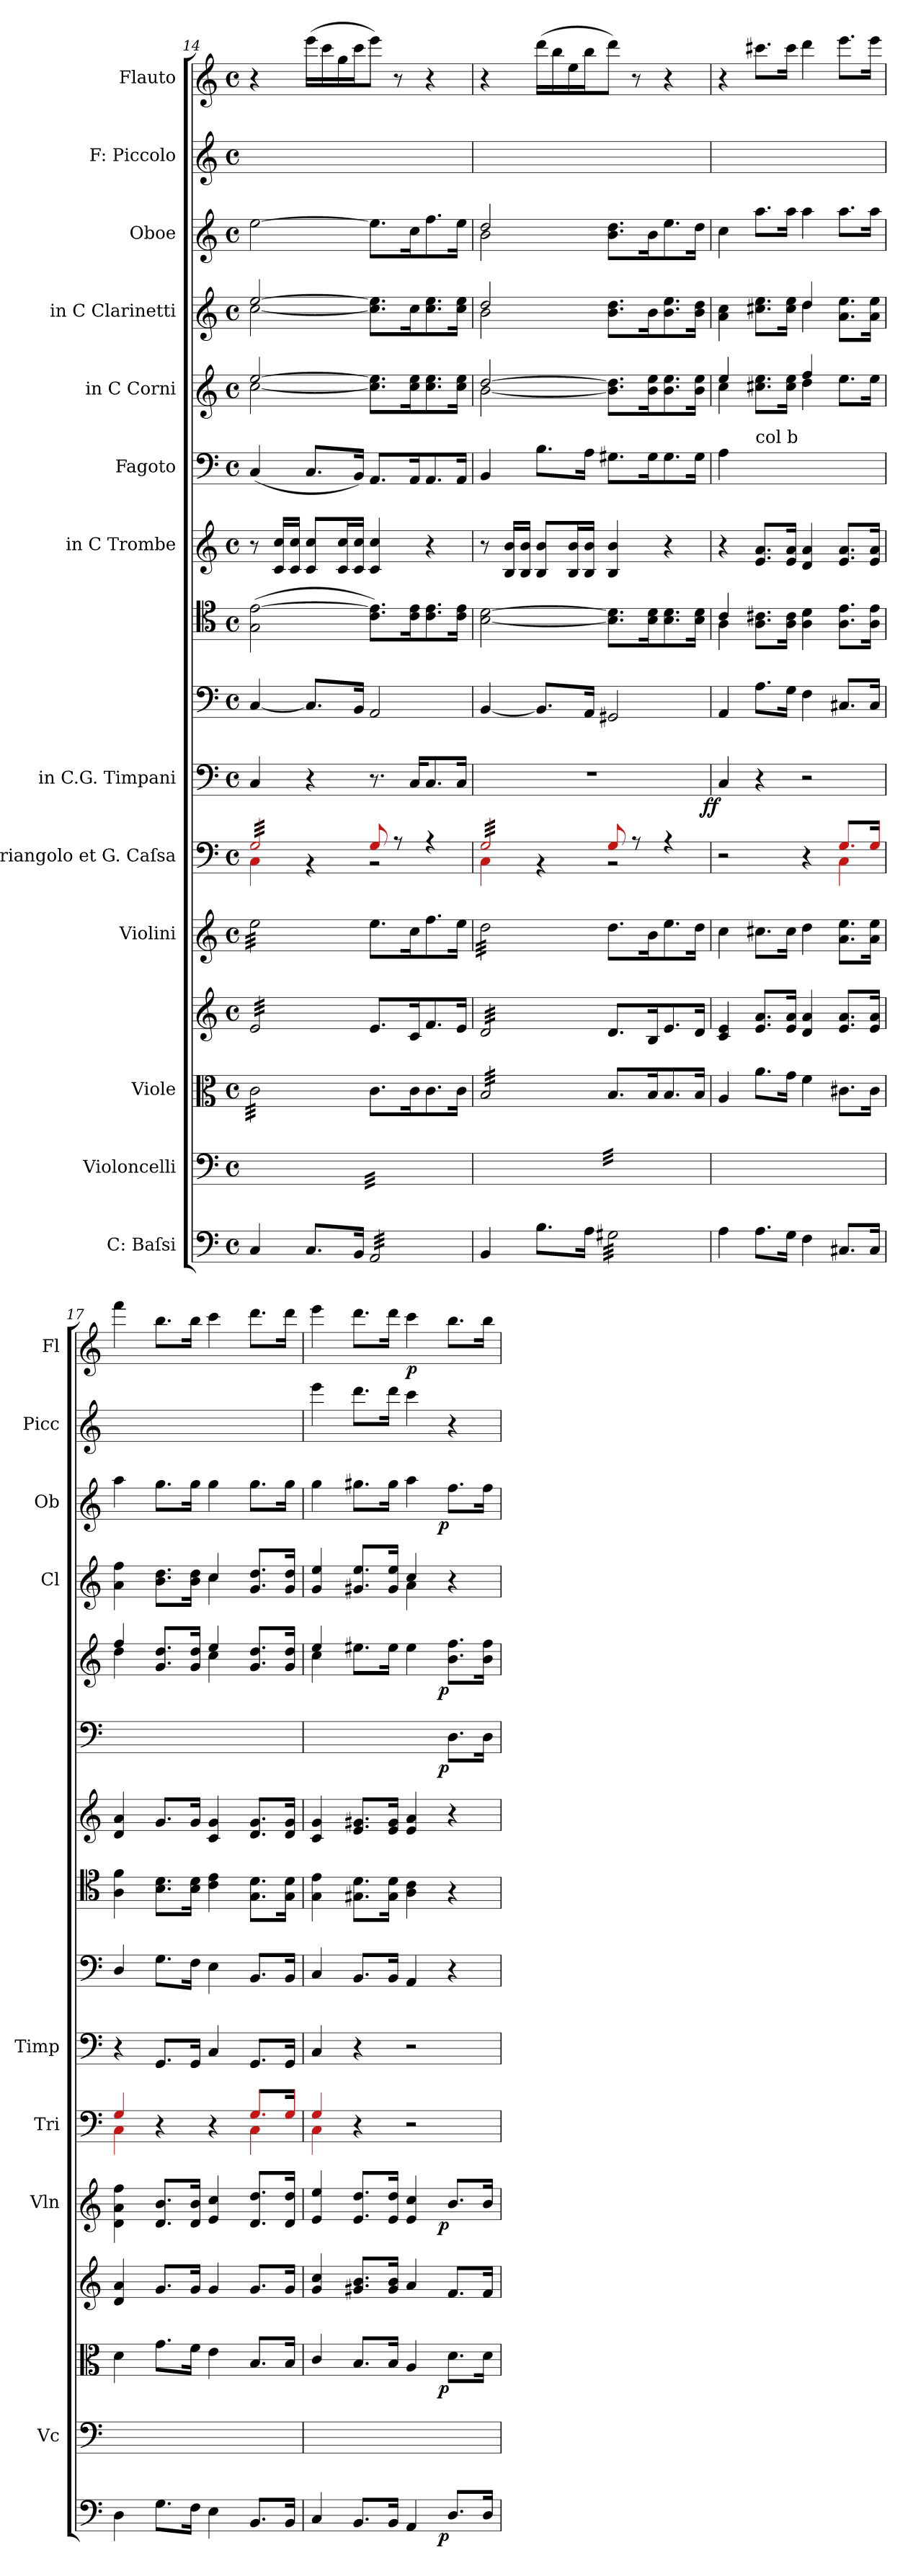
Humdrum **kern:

**kern	**dynam	**kern	**kern	**dynam	**kern	**kern	**dynam	**kern	**kern	**dynam	**kern	**kern	**kern	**kern	**dynam	**kern	**dynam	**kern	**kern	**dynam	**kern	**kern	**dynam
*part16	*part16	*part15	*part14	*part14	*part13	*part12	*part12	*part11	*part10	*part10	*part9	*part8	*part7	*part6	*part6	*part5	*part5	*part4	*part3	*part3	*part2	*part1	*part1
*staff16	*staff16	*staff15	*staff14	*staff14	*staff13	*staff12	*staff12	*staff11	*staff10	*staff10	*staff9	*staff8	*staff7	*staff6	*staff6	*staff5	*staff5	*staff4	*staff3	*staff3	*staff2	*staff1	*staff1
*I"C: Baſsi	*	*I"Violoncelli	*I"Viole	*	*	*I"Violini	*	*I"Triangolo et G. Caſsa	*I"in C.G. Timpani	*	*	*	*I"in C Trombe	*I"Fagoto	*	*I"in C Corni	*	*I"in C Clarinetti	*I"Oboe	*	*I"F: Piccolo	*I"Flauto	*
*	*	*I'Vc	*	*	*	*I'Vln	*	*I'Tri	*I'Timp	*	*	*	*	*	*	*	*	*I'Cl	*I'Ob	*	*I'Picc	*I'Fl	*
*clefF4	*	*clefF4	*clefC3	*	*clefG2	*clefG2	*	*clefF4	*clefF4	*	*clefF4	*clefC4	*clefG2	*clefF4	*	*clefG2	*	*clefG2	*clefG2	*	*clefG2	*clefG2	*
*k[]	*	*k[]	*k[]	*	*k[]	*k[]	*	*k[]	*k[]	*	*k[]	*k[]	*k[]	*k[]	*	*k[]	*	*k[]	*k[]	*	*k[]	*k[]	*
*M4/4	*	*M4/4	*M4/4	*	*M4/4	*M4/4	*	*M4/4	*M4/4	*	*M4/4	*M4/4	*M4/4	*M4/4	*	*M4/4	*	*M4/4	*M4/4	*	*M4/4	*M4/4	*
*met(c)	*	*met(c)	*met(c)	*	*met(c)	*met(c)	*	*met(c)	*met(c)	*	*met(c)	*met(c)	*met(c)	*met(c)	*	*met(c)	*	*met(c)	*met(c)	*	*met(c)	*met(c)	*
=14	=14	=14	=14	=14	=14	=14	=14	=14	=14	=14	=14	=14	=14	=14	=14	=14	=14	=14	=14	=14	=14	=14	=14
*	*	*	*	*	*	*	*	*^	*	*	*	*	*	*	*	*^	*	*^	*	*	*	*	*
*	*	*	*tremolo	*	*	*	*	*	*	*	*	*	*	*	*	*	*	*	*	*	*	*	*	*	*	*
*	*	*	*	*	*tremolo	*	*	*	*	*	*	*	*	*	*	*	*	*	*	*	*	*	*	*	*	*
*	*	*	*	*	*	*tremolo	*	*	*	*	*	*	*	*	*	*	*	*	*	*	*	*	*	*	*	*
*	*	*	*	*	*	*	*	*tremolo	*	*	*	*	*	*	*	*	*	*	*	*	*	*	*	*	*	*
4C/	.	4C/yy	32c\LLL	.	32e/LLL	32ee\LLL	.	32Ree/LLL	4Ra\	4C/	.	[4C/	(2G\ [2e\	8r	(4C/	.	[2ee/	[>2cc\	.	[2ee/	[>2cc\	[2ee\	.	4ryy	4r	.
.	.	.	32c\	.	32e/	32ee\	.	32Ree/	.	.	.	.	.	.	.	.	.	.	.	.	.	.	.	.	.	.
.	.	.	32c\	.	32e/	32ee\	.	32Ree/	.	.	.	.	.	.	.	.	.	.	.	.	.	.	.	.	.	.
.	.	.	32c\	.	32e/	32ee\	.	32Ree/	.	.	.	.	.	.	.	.	.	.	.	.	.	.	.	.	.	.
.	.	.	32c\	.	32e/	32ee\	.	32Ree/	.	.	.	.	.	16c/ 16cc/LL	.	.	.	.	.	.	.	.	.	.	.	.
.	.	.	32c\	.	32e/	32ee\	.	32Ree/	.	.	.	.	.	.	.	.	.	.	.	.	.	.	.	.	.	.
.	.	.	32c\	.	32e/	32ee\	.	32Ree/	.	.	.	.	.	16c/ 16cc/JJ	.	.	.	.	.	.	.	.	.	.	.	.
.	.	.	32c\	.	32e/	32ee\	.	32Ree/	.	.	.	.	.	.	.	.	.	.	.	.	.	.	.	.	.	.
8.C/L	.	8.C/Lyy	32c\	.	32e/	32ee\	.	32Ree/	4r	4r	.	8.C/L]	.	8c/ 8cc/L	8.C/L	.	.	.	.	.	.	.	.	16eee\LLyy	(16eee\LL	.
.	.	.	32c\	.	32e/	32ee\	.	32Ree/	.	.	.	.	.	.	.	.	.	.	.	.	.	.	.	.	.	.
.	.	.	32c\	.	32e/	32ee\	.	32Ree/	.	.	.	.	.	.	.	.	.	.	.	.	.	.	.	16ccc\yy	16ccc\	.
.	.	.	32c\	.	32e/	32ee\	.	32Ree/	.	.	.	.	.	.	.	.	.	.	.	.	.	.	.	.	.	.
.	.	.	32c\	.	32e/	32ee\	.	32Ree/	.	.	.	.	.	16c/ 16cc/L	.	.	.	.	.	.	.	.	.	16gg\yy	16gg\	.
.	.	.	32c\	.	32e/	32ee\	.	32Ree/	.	.	.	.	.	.	.	.	.	.	.	.	.	.	.	.	.	.
16BB/Jk	.	16BB/Jkyy	32c\	.	32e/	32ee\	.	32Ree/	.	.	.	16BB/Jk	.	16c/ 16cc/JJ	16BB/Jk)	.	.	.	.	.	.	.	.	16ccc\Jyy	16ccc\J	.
.	.	.	32c\JJJ	.	32e/JJJ	32ee\JJJ	.	32Ree/JJJ	.	.	.	.	.	.	.	.	.	.	.	.	.	.	.	.	.	.
*	*	*	*	*	*	*	*	*Xtremolo	*	*	*	*	*	*	*	*	*	*	*	*	*	*	*	*	*	*
*	*	*	*	*	*	*Xtremolo	*	*	*	*	*	*	*	*	*	*	*	*	*	*	*	*	*	*	*	*
*	*	*	*	*	*Xtremolo	*	*	*	*	*	*	*	*	*	*	*	*	*	*	*	*	*	*	*	*	*
*	*	*	*Xtremolo	*	*	*	*	*	*	*	*	*	*	*	*	*	*	*	*	*	*	*	*	*	*	*
*tremolo	*	*	*	*	*	*	*	*	*	*	*	*	*	*	*	*	*	*	*	*	*	*	*	*	*	*
*	*	*tremolo	*	*	*	*	*	*	*	*	*	*	*	*	*	*	*	*	*	*	*	*	*	*	*	*
32AA/LLL	.	32AA/yyLLL	8.c\L	.	8.e/L	8.ee\L	.	8Ree/	2r	8.r	.	2AA/	8.c\ 8.e]\L)	4c/ 4cc/	8.AA/L	.	8.cc]\ 8.ee]\L	2ryy	.	8.cc]\ 8.ee]\L	2ryy	8.ee\L]	.	8eee\Jyy	8eee\J)	.
32AA/	.	32AA/yy	.	.	.	.	.	.	.	.	.	.	.	.	.	.	.	.	.	.	.	.	.	.	.	.
32AA/	.	32AA/yy	.	.	.	.	.	.	.	.	.	.	.	.	.	.	.	.	.	.	.	.	.	.	.	.
32AA/	.	32AA/yy	.	.	.	.	.	.	.	.	.	.	.	.	.	.	.	.	.	.	.	.	.	.	.	.
32AA/	.	32AA/yy	.	.	.	.	.	8r	.	.	.	.	.	.	.	.	.	.	.	.	.	.	.	8ryy	8r	.
32AA/	.	32AA/yy	.	.	.	.	.	.	.	.	.	.	.	.	.	.	.	.	.	.	.	.	.	.	.	.
32AA/	.	32AA/yy	16c\K	.	16c/K	16cc\K	.	.	.	16C/KL	.	.	16c\ 16e\K	.	16AA/K	.	16cc\ 16ee\K	.	.	16cc\K	.	16cc\K	.	.	.	.
32AA/	.	32AA/yy	.	.	.	.	.	.	.	.	.	.	.	.	.	.	.	.	.	.	.	.	.	.	.	.
32AA/	.	32AA/yy	8.c\	.	8.f/	8.ff\	.	4r	.	8.C/	.	.	8.c\ 8.e\	4r	8.AA/	.	8.cc\ 8.ee\	.	.	8.cc\ 8.ee\	.	8.ff\	.	4ryy	4r	.
32AA/	.	32AA/yy	.	.	.	.	.	.	.	.	.	.	.	.	.	.	.	.	.	.	.	.	.	.	.	.
32AA/	.	32AA/yy	.	.	.	.	.	.	.	.	.	.	.	.	.	.	.	.	.	.	.	.	.	.	.	.
32AA/	.	32AA/yy	.	.	.	.	.	.	.	.	.	.	.	.	.	.	.	.	.	.	.	.	.	.	.	.
32AA/	.	32AA/yy	.	.	.	.	.	.	.	.	.	.	.	.	.	.	.	.	.	.	.	.	.	.	.	.
32AA/	.	32AA/yy	.	.	.	.	.	.	.	.	.	.	.	.	.	.	.	.	.	.	.	.	.	.	.	.
32AA/	.	32AA/yy	16c\Jk	.	16e/Jk	16ee\Jk	.	.	.	16C/Jk	.	.	16c\ 16e\Jk	.	16AA/Jk	.	16cc\ 16ee\Jk	.	.	16cc\ 16ee\Jk	.	16ee\Jk	.	.	.	.
32AA/JJJ	.	32AA/yyJJJ	.	.	.	.	.	.	.	.	.	.	.	.	.	.	.	.	.	.	.	.	.	.	.	.
*	*	*Xtremolo	*	*	*	*	*	*	*	*	*	*	*	*	*	*	*	*	*	*	*	*	*	*	*	*
*Xtremolo	*	*	*	*	*	*	*	*	*	*	*	*	*	*	*	*	*	*	*	*	*	*	*	*	*	*
=15	=15	=15	=15	=15	=15	=15	=15	=15	=15	=15	=15	=15	=15	=15	=15	=15	=15	=15	=15	=15	=15	=15	=15	=15	=15	=15
*	*	*	*	*	*	*	*	*	*	*	*	*	*	*	*	*	*	*	*	*	*	*^	*	*	*	*
*	*	*	*tremolo	*	*	*	*	*	*	*	*	*	*	*	*	*	*	*	*	*	*	*	*	*	*	*	*
*	*	*	*	*	*tremolo	*	*	*	*	*	*	*	*	*	*	*	*	*	*	*	*	*	*	*	*	*	*
*	*	*	*	*	*	*tremolo	*	*	*	*	*	*	*	*	*	*	*	*	*	*	*	*	*	*	*	*	*
*	*	*	*	*	*	*	*	*tremolo	*	*	*	*	*	*	*	*	*	*	*	*	*	*	*	*	*	*	*
4BB/	.	4BB/yy	32B/LLL	.	32d/LLL	32dd\LLL	.	32Ree/LLL	4Ra\	1r	.	[4BB/	[2B\ [2d\	8r	4BB/	.	[2dd/	[2b\	.	2dd/	2b\	2dd/	2b\	.	4ryy	4r	.
.	.	.	32B/	.	32d/	32dd\	.	32Ree/	.	.	.	.	.	.	.	.	.	.	.	.	.	.	.	.	.	.	.
.	.	.	32B/	.	32d/	32dd\	.	32Ree/	.	.	.	.	.	.	.	.	.	.	.	.	.	.	.	.	.	.	.
.	.	.	32B/	.	32d/	32dd\	.	32Ree/	.	.	.	.	.	.	.	.	.	.	.	.	.	.	.	.	.	.	.
.	.	.	32B/	.	32d/	32dd\	.	32Ree/	.	.	.	.	.	16B/ 16b/LL	.	.	.	.	.	.	.	.	.	.	.	.	.
.	.	.	32B/	.	32d/	32dd\	.	32Ree/	.	.	.	.	.	.	.	.	.	.	.	.	.	.	.	.	.	.	.
.	.	.	32B/	.	32d/	32dd\	.	32Ree/	.	.	.	.	.	16B/ 16b/JJ	.	.	.	.	.	.	.	.	.	.	.	.	.
.	.	.	32B/	.	32d/	32dd\	.	32Ree/	.	.	.	.	.	.	.	.	.	.	.	.	.	.	.	.	.	.	.
8.B\L	.	8.B\Lyy	32B/	.	32d/	32dd\	.	32Ree/	4r	.	.	8.BB/L]	.	8B/ 8b/L	8.B\L	.	.	.	.	.	.	.	.	.	16ddd\LLyy	(16ddd\LL	.
.	.	.	32B/	.	32d/	32dd\	.	32Ree/	.	.	.	.	.	.	.	.	.	.	.	.	.	.	.	.	.	.	.
.	.	.	32B/	.	32d/	32dd\	.	32Ree/	.	.	.	.	.	.	.	.	.	.	.	.	.	.	.	.	16bb\yy	16bb\	.
.	.	.	32B/	.	32d/	32dd\	.	32Ree/	.	.	.	.	.	.	.	.	.	.	.	.	.	.	.	.	.	.	.
.	.	.	32B/	.	32d/	32dd\	.	32Ree/	.	.	.	.	.	16B/ 16b/L	.	.	.	.	.	.	.	.	.	.	16ee\yy	16ee\	.
.	.	.	32B/	.	32d/	32dd\	.	32Ree/	.	.	.	.	.	.	.	.	.	.	.	.	.	.	.	.	.	.	.
16A\Jk	.	16A\Jkyy	32B/	.	32d/	32dd\	.	32Ree/	.	.	.	16AA/Jk	.	16B/ 16b/JJ	16A\Jk	.	.	.	.	.	.	.	.	.	16bb\Jyy	16bb\J	.
.	.	.	32B/JJJ	.	32d/JJJ	32dd\JJJ	.	32Ree/JJJ	.	.	.	.	.	.	.	.	.	.	.	.	.	.	.	.	.	.	.
*	*	*	*	*	*	*	*	*Xtremolo	*	*	*	*	*	*	*	*	*	*	*	*	*	*	*	*	*	*	*
*	*	*	*	*	*	*Xtremolo	*	*	*	*	*	*	*	*	*	*	*	*	*	*	*	*	*	*	*	*	*
*	*	*	*	*	*Xtremolo	*	*	*	*	*	*	*	*	*	*	*	*	*	*	*	*	*	*	*	*	*	*
*	*	*	*Xtremolo	*	*	*	*	*	*	*	*	*	*	*	*	*	*	*	*	*	*	*	*	*	*	*	*
*tremolo	*	*	*	*	*	*	*	*	*	*	*	*	*	*	*	*	*	*	*	*	*	*	*	*	*	*	*
*	*	*tremolo	*	*	*	*	*	*	*	*	*	*	*	*	*	*	*	*	*	*	*	*	*	*	*	*	*
32G#X\LLL	.	32G#X\yyLLL	8.B/L	.	8.d/L	8.dd\L	.	8Ree/	2r	.	.	2GG#X/	8.B]\ 8.d]\L	4B/ 4b/	8.G#X\L	.	8.b]\ 8.dd]\L	2ryy	.	8.b\ 8.dd\L	2ryy	8.b\ 8.dd\L	2ryy	.	8ddd\Jyy	8ddd\J)	.
32G#X\	.	32G#X\yy	.	.	.	.	.	.	.	.	.	.	.	.	.	.	.	.	.	.	.	.	.	.	.	.	.
32G#X\	.	32G#X\yy	.	.	.	.	.	.	.	.	.	.	.	.	.	.	.	.	.	.	.	.	.	.	.	.	.
32G#X\	.	32G#X\yy	.	.	.	.	.	.	.	.	.	.	.	.	.	.	.	.	.	.	.	.	.	.	.	.	.
32G#X\	.	32G#X\yy	.	.	.	.	.	8r	.	.	.	.	.	.	.	.	.	.	.	.	.	.	.	.	8ryy	8r	.
32G#X\	.	32G#X\yy	.	.	.	.	.	.	.	.	.	.	.	.	.	.	.	.	.	.	.	.	.	.	.	.	.
32G#X\	.	32G#X\yy	16B/K	.	16B/K	16b\K	.	.	.	.	.	.	16B\ 16d\K	.	16G#\K	.	16b\ 16ee\K	.	.	16b\K	.	16b\K	.	.	.	.	.
32G#X\	.	32G#X\yy	.	.	.	.	.	.	.	.	.	.	.	.	.	.	.	.	.	.	.	.	.	.	.	.	.
32G#X\	.	32G#X\yy	8.B/	.	8.e/	8.ee\	.	4r	.	.	.	.	8.B\ 8.d\	4r	8.G#\	.	8.b\ 8.ee\	.	.	8.b\ 8.ee\	.	8.ee\	.	.	4ryy	4r	.
32G#X\	.	32G#X\yy	.	.	.	.	.	.	.	.	.	.	.	.	.	.	.	.	.	.	.	.	.	.	.	.	.
32G#X\	.	32G#X\yy	.	.	.	.	.	.	.	.	.	.	.	.	.	.	.	.	.	.	.	.	.	.	.	.	.
32G#X\	.	32G#X\yy	.	.	.	.	.	.	.	.	.	.	.	.	.	.	.	.	.	.	.	.	.	.	.	.	.
32G#X\	.	32G#X\yy	.	.	.	.	.	.	.	.	.	.	.	.	.	.	.	.	.	.	.	.	.	.	.	.	.
32G#X\	.	32G#X\yy	.	.	.	.	.	.	.	.	.	.	.	.	.	.	.	.	.	.	.	.	.	.	.	.	.
32G#X\	.	32G#X\yy	16B/Jk	.	16d/Jk	16dd\Jk	.	.	.	.	.	.	16B\ 16d\Jk	.	16G#\Jk	.	16b\ 16ee\Jk	.	.	16b\ 16dd\Jk	.	16dd\Jk	.	.	.	.	.
32G#X\JJJ	.	32G#X\yyJJJ	.	.	.	.	.	.	.	.	.	.	.	.	.	.	.	.	.	.	.	.	.	.	.	.	.
*	*	*Xtremolo	*	*	*	*	*	*	*	*	*	*	*	*	*	*	*	*	*	*	*	*	*	*	*	*	*
*Xtremolo	*	*	*	*	*	*	*	*	*	*	*	*	*	*	*	*	*	*	*	*	*	*	*	*	*	*	*
*	*	*	*	*	*	*	*	*	*	*	*	*	*	*	*	*	*	*	*	*	*	*v	*v	*	*	*	*
=16	=16	=16	=16	=16	=16	=16	=16	=16	=16	=16	=16	=16	=16	=16	=16	=16	=16	=16	=16	=16	=16	=16	=16	=16	=16	=16
*	*	*	*	*	*	*	*	*	*	*	*	*	*^	*	*	*	*	*	*	*	*	*	*	*	*	*
!	!	!	!	!	!	!	!	!	!	!	!LO:DY:rj	!	!	!	!	!	!	!	!	!	!	!	!	!	!	!	!
4A\	.	4A\yy	4A/	.	4c/ 4e/	4cc\	.	2r	2ryy	4C/	ff	4AA/	4c/	4A\	4r	4A\	.	4ee/	4cc\	.	4a\ 4cc\	2ryy	4cc\	.	4ryy	4r	.
!	!	!	!	!	!	!	!	!	!	!	!	!	!	!	!	!LO:TX:a:t=col b	!	!	!	!	!	!	!	!	!	!	!
8.A\L	.	8.A\Lyy	8.a\L	.	8.e/ 8.a/L	8.cc#X\L	.	.	.	4r	.	8.A\L	8.A\ 8.c#X\L	4ryy	8.e/ 8.a/L	8.A\Lyy	.	8.cc#X\ 8.ee\L	4ryy	.	8.cc#X\ 8.ee\L	.	8.aa\L	.	8.ccc#X\Lyy	8.ccc#X\L	.
16G\Jk	.	16G\Jkyy	16g\Jk	.	16e/ 16a/Jk	16cc#\Jk	.	.	.	.	.	16G\Jk	16A\ 16c#\Jk	.	16e/ 16a/Jk	16G\Jkyy	.	16cc#\ 16ee\Jk	.	.	16cc#\ 16ee\Jk	.	16aa\Jk	.	16ccc#\Jkyy	16ccc#\Jk	.
4F\	.	4F\yy	4f\	.	4d/ 4a/	4dd\	.	4r	4ryy	2r	.	4F\	4A\ 4d\	2ryy	4d/ 4a/	4F\yy	.	4ff/	4dd\	.	4dd/	4dd\	4aa\	.	4ddd\yy	4ddd\	.
8.C#X/L	.	8.C#X/Lyy	8.c#X\L	.	8.e/ 8.a/L	8.a\ 8.ee\L	.	8.Ree/L	4Ra\	.	.	8.C#X/L	8.A\ 8.e\L	.	8.e/ 8.a/L	8.C#X/Lyy	.	8.ee\L	4ryy	.	8.a\ 8.ee\L	4ryy	8.aa\L	.	8.eee\Lyy	8.eee\L	.
16C#/Jk	.	16C#/Jkyy	16c#\Jk	.	16e/ 16a/Jk	16a\ 16ee\Jk	.	16Ree/Jk	.	.	.	16C#/Jk	16A\ 16e\Jk	.	16e/ 16a/Jk	16C#/Jkyy	.	16ee\Jk	.	.	16a\ 16ee\Jk	.	16aa\Jk	.	16eee\Jkyy	16eee\Jk	.
*	*	*	*	*	*	*	*	*	*	*	*	*	*v	*v	*	*	*	*	*	*	*	*	*	*	*	*	*
=17	=17	=17	=17	=17	=17	=17	=17	=17	=17	=17	=17	=17	=17	=17	=17	=17	=17	=17	=17	=17	=17	=17	=17	=17	=17	=17
4D\	.	4D\yy	4d\	.	4d/ 4a/	4d\ 4a\ 4ff\	.	4Ree/	4Ra\	4r	.	4D/	4A\ 4f\	4d/ 4a/	4D\yy	.	4ff/	4dd\	.	4a\ 4ff\	2ryy	4aa\	.	4fff\yy	4fff\	.
8.G\L	.	8.G\Lyy	8.g\L	.	8.g/L	8.d/ 8.b/L	.	4r	4ryy	8.GG/L	.	8.G\L	8.B\ 8.d\L	8.g/L	8.G\Lyy	.	8.g/ 8.dd/L	4ryy	.	8.b\ 8.dd\L	.	8.gg\L	.	8.bb\Lyy	8.bb\L	.
16F\Jk	.	16F\Jkyy	16f\Jk	.	16g/Jk	16d/ 16b/Jk	.	.	.	16GG/Jk	.	16F\Jk	16B\ 16d\Jk	16g/Jk	16F\Jkyy	.	16g/ 16dd/Jk	.	.	16b\ 16dd\Jk	.	16gg\Jk	.	16bb\Jkyy	16bb\Jk	.
4E\	.	4E\yy	4e\	.	4g/	4e/ 4cc/	.	4r	4ryy	4C/	.	4E\	4c\ 4e\	4c/ 4g/	4E\yy	.	4ee/	4cc\	.	4cc/	4cc\	4gg\	.	4ccc\yy	4ccc\	.
8.BB/L	.	8.BB/Lyy	8.B/L	.	8.g/L	8.d/ 8.dd/L	.	8.Ree/L	4Ra\	8.GG/L	.	8.BB/L	8.G\ 8.d\L	8.d/ 8.g/L	8.BB/Lyy	.	8.g/ 8.dd/L	4ryy	.	8.g/ 8.dd/L	4ryy	8.gg\L	.	8.ddd\Lyy	8.ddd\L	.
16BB/Jk	.	16BB/Jkyy	16B/Jk	.	16g/Jk	16d/ 16dd/Jk	.	16Ree/Jk	.	16GG/Jk	.	16BB/Jk	16G\ 16d\Jk	16d/ 16g/Jk	16BB/Jkyy	.	16g/ 16dd/Jk	.	.	16g/ 16dd/Jk	.	16gg\Jk	.	16ddd\Jkyy	16ddd\Jk	.
=18	=18	=18	=18	=18	=18	=18	=18	=18	=18	=18	=18	=18	=18	=18	=18	=18	=18	=18	=18	=18	=18	=18	=18	=18	=18	=18
4C/	.	4C/yy	4c/	.	4g/ 4cc/	4e/ 4ee/	.	4Ree/	4Ra\	4C/	.	4C/	4G\ 4e\	4c/ 4g/	4C/yy	.	4ee/	4cc\	.	4g/ 4ee/	2ryy	4gg\	.	4eee\	4eee\	.
8.BB/L	.	8.BB/Lyy	8.B/L	.	8.g#X/ 8.b/L	8.e/ 8.dd/L	.	4r	4ryy	4r	.	8.BB/L	8.G#X\ 8.d\L	8.e/ 8.g#X/L	8.BB/Lyy	.	8.ee#X\L	4ryy	.	8.g#X/ 8.ee/L	.	8.gg#X\L	.	8.ddd\L	8.ddd\L	.
16BB/Jk	.	16BB/Jkyy	16B/Jk	.	16g#/ 16b/Jk	16e/ 16dd/Jk	.	.	.	.	.	16BB/Jk	16G#\ 16d\Jk	16e/ 16g#/Jk	16BB/Jkyy	.	16ee#\Jk	.	.	16g#/ 16ee/Jk	.	16gg#\Jk	.	16ddd\Jk	16ddd\Jk	.
4AA/	.	4AA/yy	4A/	.	4a/	4e/ 4cc/	.	2r	2ryy	2r	.	4AA/	4A\ 4c\	4e/ 4a/	4AA/yy	.	4ee#\	2ryy	.	4cc/	4a\	4aa\	.	4ccc\	4ccc\	p
!	!LO:DY:rj	!	!	!LO:DY:rj	!	!	!LO:DY:rj	!	!	!	!	!	!	!	!	!LO:DY:rj	!	!	!LO:DY:rj	!	!	!	!LO:DY:rj	!	!	!
8.D/L	p	8.D/Lyy	8.d\L	p	8.f/L	8.b/L	p	.	.	.	.	4r	4r	4r	8.D\L	p	8.b\ 8.ff\L	.	p	4r	4ryy	8.ff\L	p	4r	8.bb\L	.
16D/Jk	.	16D/Jkyy	16d\Jk	.	16f/Jk	16b/Jk	.	.	.	.	.	.	.	.	16D\Jk	.	16b\ 16ff\Jk	.	.	.	.	16ff\Jk	.	.	16bb\Jk	.
*	*	*	*	*	*	*	*	*	*	*	*	*	*	*	*	*	*v	*v	*	*	*	*	*	*	*	*
*	*	*	*	*	*	*	*	*v	*v	*	*	*	*	*	*	*	*	*	*v	*v	*	*	*	*	*
=	=	=	=	=	=	=	=	=	=	=	=	=	=	=	=	=	=	=	=	=	=	=	=
*-	*-	*-	*-	*-	*-	*-	*-	*-	*-	*-	*-	*-	*-	*-	*-	*-	*-	*-	*-	*-	*-	*-	*-
